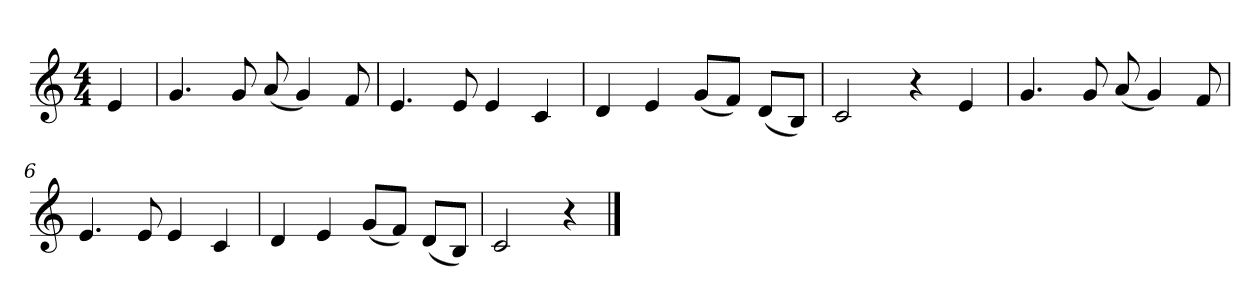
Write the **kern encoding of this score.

**kern
*part1
*staff1
*k[]
*M4/4
*MM120
=
4e
=1
4.g
8g
(8a
4g)
8f
=2
4.e
8e
4e
4c
=3
4d
4e
(8gL
8fJ)
(8dL
8BJ)
=4
2c
4r
4e
=5
4.g
8g
(8a
4g)
8f
=6
4.e
8e
4e
4c
=7
4d
4e
(8gL
8fJ)
(8dL
8BJ)
=8
2c
4r
==
*-
